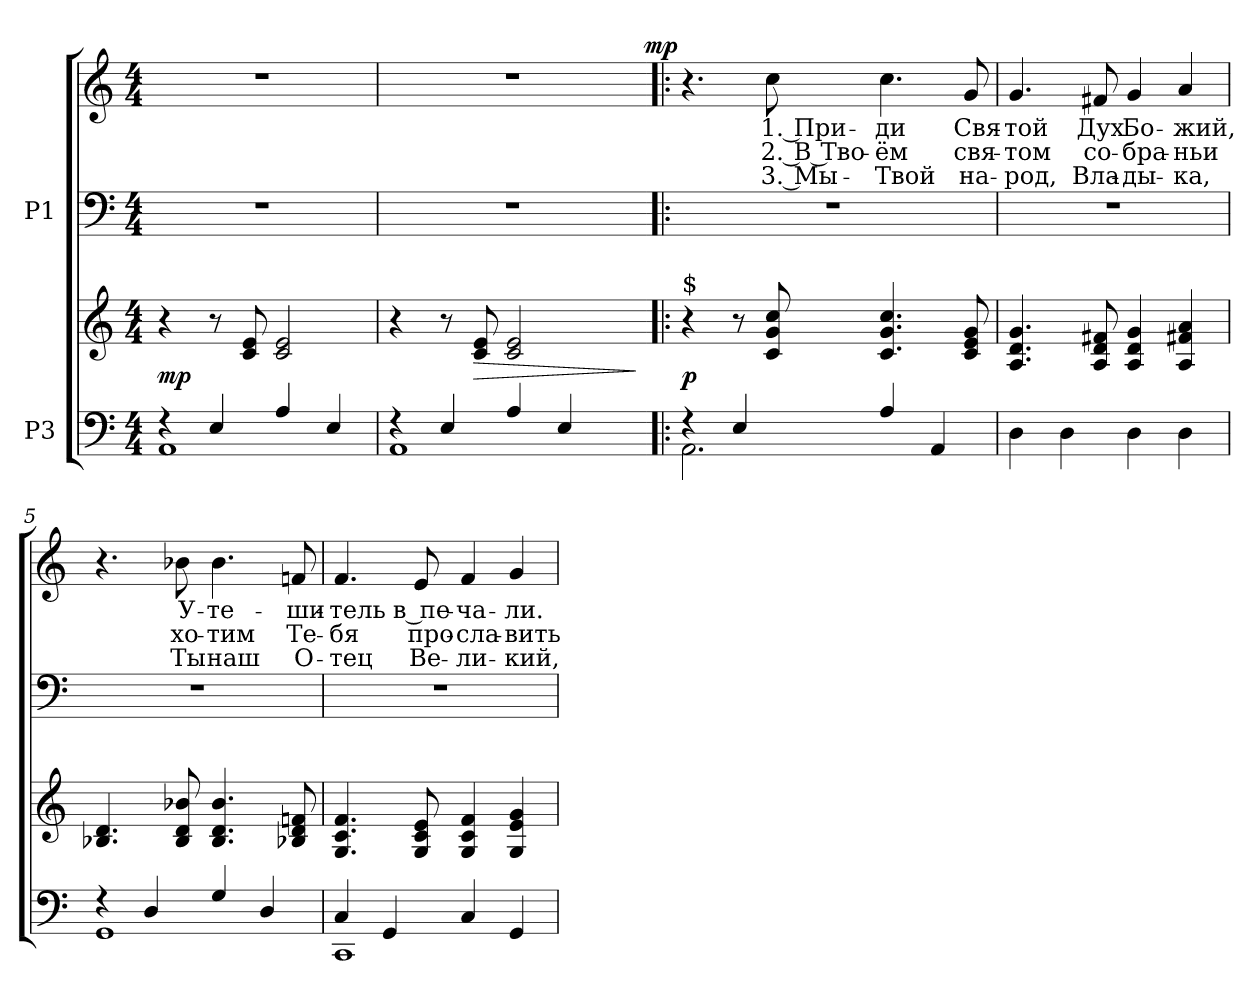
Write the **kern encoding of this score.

**kern	**kern	**dynam	**kern	**kern	**text	**text	**text	**dynam
*part2	*part2	*part2	*part1	*part1	*part1	*part1	*part1	*part1
*staff4	*staff3	*staff3/4	*staff2	*staff1	*staff1	*staff1	*staff1	*staff1/2
*I"P3	*	*	*I"P1	*	*	*	*	*
!!LO:PB:g=z
*clefF4	*clefG2	*	*clefF4	*clefG2	*	*	*	*
*k[]	*k[]	*	*k[]	*k[]	*	*	*	*
*C:	*C:	*	*C:	*C:	*	*	*	*
*M4/4	*M4/4	*	*M4/4	*M4/4	*	*	*	*
=1	=1	=1	=1	=1	=1	=1	=1	=1
*^	*	*	*	*	*	*	*	*
4r	1AAi	4r	mp	1r	1r	.	.	.	.
4Ei/	.	8r	.	.	.	.	.	.	.
.	.	8ci/ 8ei	.	.	.	.	.	.	.
4Ai/	.	2ci/ 2ei	.	.	.	.	.	.	.
4Ei/	.	.	.	.	.	.	.	.	.
=2	=2	=2	=2	=2	=2	=2	=2	=2	=2
*	*	*	*	*	*^	*	*	*	*
4r	1AAi	4r	.	1r	1r	2ryy	.	.	.	.
4Ei/	.	8r	.	.	.	.	.	.	.	.
!	!	!	!LO:HP:b	!	!	!	!	!	!	!
.	.	8ci/ 8ei	>	.	.	.	.	.	.	.
4Ai/	.	2ci/ 2ei	.	.	.	4ryy	.	.	.	.
4Ei/	.	.	.	.	.	8ryy	.	.	.	.
.	.	.	.	.	.	16ryy	.	.	.	.
.	.	.	.	.	.	32ryy	.	.	.	.
.	.	.	.	.	.	64ryy	.	.	.	.
.	.	.	.	.	.	128...ryy	.	.	.	.
.	.	.	.	.	.	1024ryy	.	.	.	mp
*v	*v	*	*	*	*	*	*	*	*	*
.	.	]	.	.	.	.	.	.	.
=3!|:	=3!|:	=3!|:	=3!|:	=3!|:	=3!|:	=3!|:	=3!|:	=3!|:	=3!|:
*^	*	*	*	*	*	*	*	*	*
!	!	!	!	!	!LO:TX:a:t=$	!	!	!	!	!
!	!	!LO:TX:a:t=$	!	!	!	!	!	!	!	!
*	*	*	*	*	*v	*v	*	*	*	*
4r	2.AAi\	4r	p	1r	4.r	.	.	.	.
4Ei/	.	8r	.	.	.	.	.	.	.
!	!	!	!	!	!	!LO:LY:b:color=#000000	!LO:LY:b:color=#000000	!LO:LY:b:color=#000000	!
.	.	8ci/ 8gi 8cci	.	.	8cci\	1. При-	2. В Тво-	3. Мы-	.
!	!	!	!	!	!	!LO:LY:b:color=#000000	!LO:LY:b:color=#000000	!LO:LY:b:color=#000000	!
4Ai/	.	4.ci/ 4.gi 4.cci	.	.	4.cci\	-ди	-ём	-Твой	.
4AAi/	4ryy	.	.	.	.	.	.	.	.
!	!	!	!	!	!	!LO:LY:b:color=#000000	!LO:LY:b:color=#000000	!LO:LY:b:color=#000000	!
.	.	8ci/ 8ei 8gi	.	.	8gi/	Свя-	свя-	на-	.
*v	*v	*	*	*	*	*	*	*	*
=4	=4	=4	=4	=4	=4	=4	=4	=4
!	!	!	!	!	!LO:LY:b:color=#000000	!LO:LY:b:color=#000000	!LO:LY:b:color=#000000	!
4Di\	4.Ai/ 4.di 4.gi	.	1r	4.gi/	-той	-том	-род,	.
4Di\	.	.	.	.	.	.	.	.
!	!	!	!	!	!LO:LY:b:color=#000000	!LO:LY:b:color=#000000	!LO:LY:b:color=#000000	!
.	8Ai/ 8di 8f#Xi	.	.	8f#Xi/	Дух	со-	Вла-	.
!	!	!	!	!	!LO:LY:b:color=#000000	!LO:LY:b:color=#000000	!LO:LY:b:color=#000000	!
4Di\	4Ai/ 4di 4gi	.	.	4gi/	Бо-	-бра-	-ды-	.
!	!	!	!	!	!LO:LY:b:color=#000000	!LO:LY:b:color=#000000	!LO:LY:b:color=#000000	!
4Di\	4Ai/ 4f#Xi 4ai	.	.	4ai/	-жий,	-ньи	-ка,	.
=5	=5	=5	=5	=5	=5	=5	=5	=5
*^	*	*	*	*	*	*	*	*
4r	1GGi	4.B-Xi/ 4.di	.	1r	4.r	.	.	.	.
4Di/	.	.	.	.	.	.	.	.	.
!	!	!	!	!	!	!LO:LY:b:color=#000000	!LO:LY:b:color=#000000	!LO:LY:b:color=#000000	!
.	.	8B-i/ 8di 8b-Xi	.	.	8b-Xi\	У-	хо-	Ты	.
!	!	!	!	!	!	!LO:LY:b:color=#000000	!LO:LY:b:color=#000000	!LO:LY:b:color=#000000	!
4Gi/	.	4.B-i/ 4.di 4.b-i	.	.	4.b-i\	-те-	-тим	наш	.
4Di/	.	.	.	.	.	.	.	.	.
!	!	!	!	!	!	!LO:LY:b:color=#000000	!LO:LY:b:color=#000000	!LO:LY:b:color=#000000	!
.	.	8B-Xi/ 8di 8fni	.	.	8fni/	-ши-	Те-	О-	.
=6	=6	=6	=6	=6	=6	=6	=6	=6	=6
!	!	!	!	!	!	!LO:LY:b:color=#000000	!LO:LY:b:color=#000000	!LO:LY:b:color=#000000	!
4Ci/	1CCi	4.Gi/ 4.ci 4.fi	.	1r	4.fi/	-тель	-бя	-тец	.
4GGi/	.	.	.	.	.	.	.	.	.
!	!	!	!	!	!	!LO:LY:b:color=#000000	!LO:LY:b:color=#000000	!LO:LY:b:color=#000000	!
.	.	8Gi/ 8ci 8ei	.	.	8ei/	в пе-	про-	Ве-	.
!	!	!	!	!	!	!LO:LY:b:color=#000000	!LO:LY:b:color=#000000	!LO:LY:b:color=#000000	!
4Ci/	.	4Gi/ 4ci 4fi	.	.	4fi/	-ча-	-сла-	-ли-	.
!	!	!	!	!	!	!LO:LY:b:color=#000000	!LO:LY:b:color=#000000	!LO:LY:b:color=#000000	!
4GGi/	.	4Gi/ 4ei 4gi	.	.	4gi/	-ли.	-вить	-кий,	.
*v	*v	*	*	*	*	*	*	*	*
=	=	=	=	=	=	=	=	=
*-	*-	*-	*-	*-	*-	*-	*-	*-
